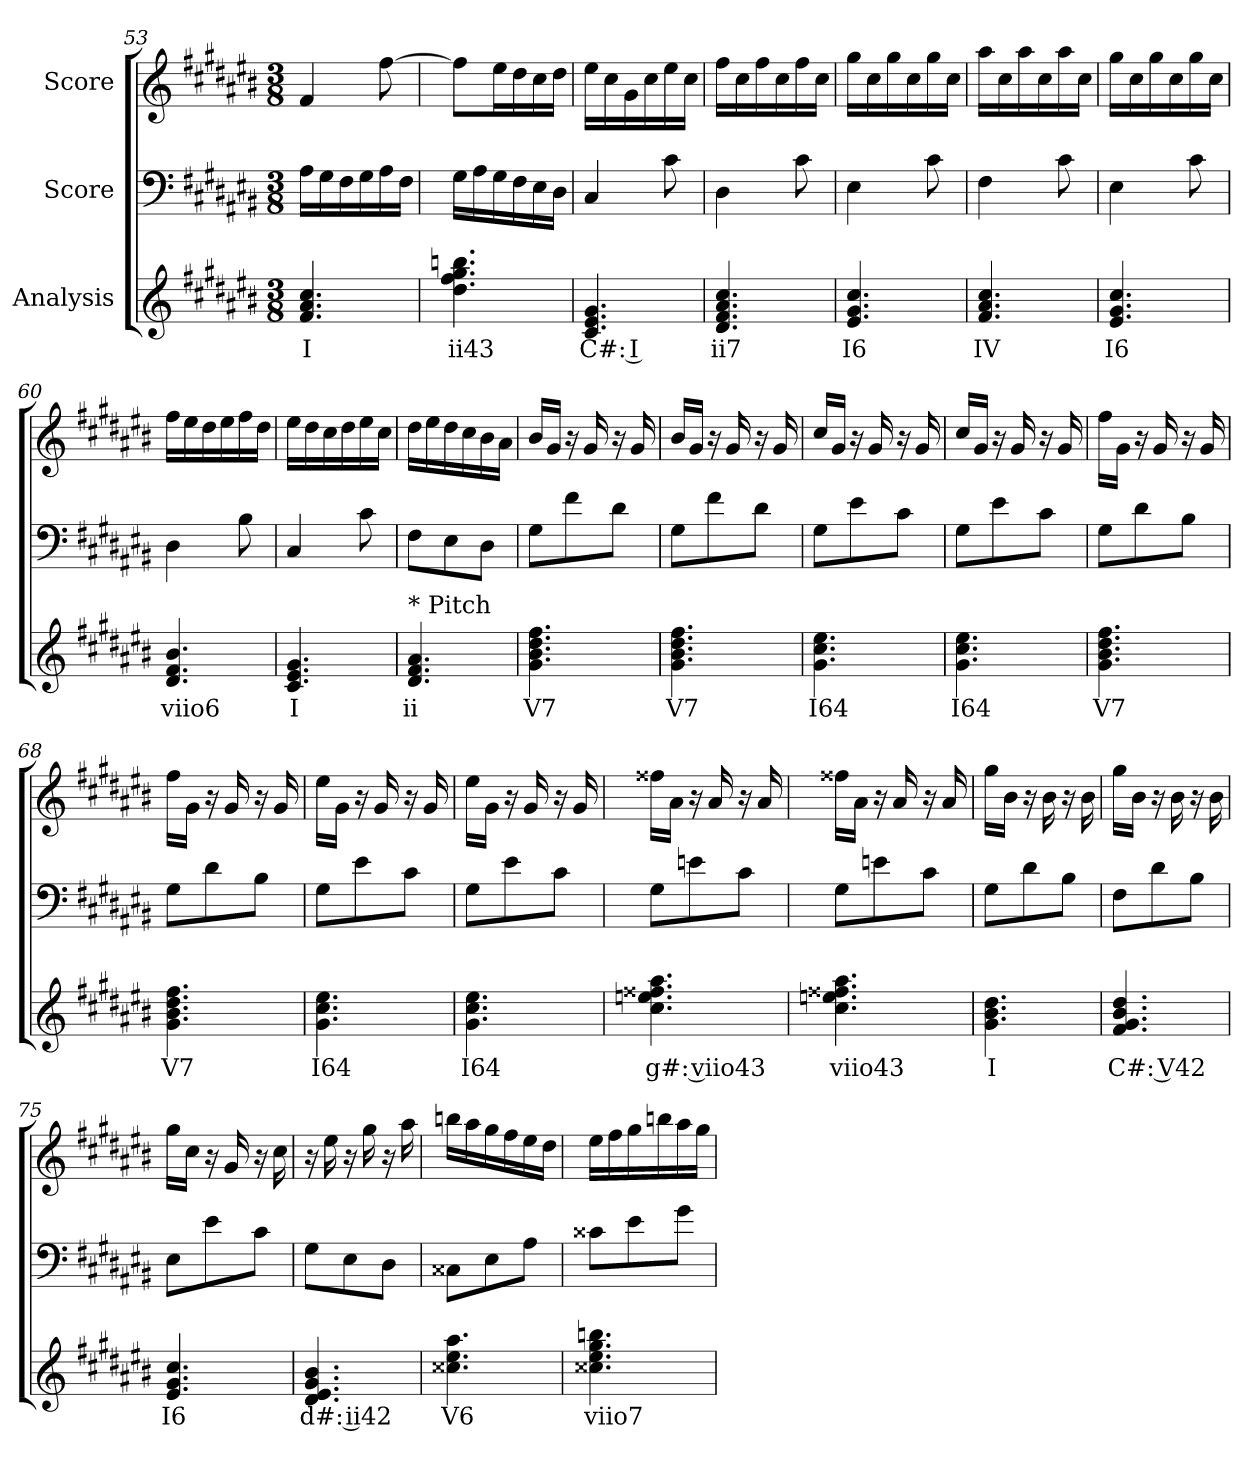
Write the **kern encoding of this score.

**kern	**text	**kern	**kern
*part3	*part3	*part2	*part1
*staff3	*staff3	*staff2	*staff1
*I"Analysis	*	*I"Score	*I"Score
*	*	*clefF4	*clefG2
*k[f#c#g#d#a#e#b#]	*	*k[f#c#g#d#a#e#b#]	*k[f#c#g#d#a#e#b#]
*M3/8	*	*M3/8	*M3/8
=53	=53	=53	=53
4.f# 4.a# 4.cc#	I	16A#\LL	4f#/
.	.	16G#\	.
.	.	16F#\	.
.	.	16G#\	.
.	.	16A#\	[8ff#\
.	.	16F#\JJ	.
=54	=54	=54	=54
4.dd# 4.ff# 4.gg# 4.bbn	ii43	16G#\LL	8ff#\L]
.	.	16A#\	.
.	.	16G#\	16ee#\L
.	.	16F#\	16dd#\
.	.	16E#\	16cc#\
.	.	16D#\JJ	16dd#\JJ
!!LO:LB:g=z
=55	=55	=55	=55
4.c# 4.e# 4.g#	C#: I	4C#/	16ee#\LL
.	.	.	16cc#\
.	.	.	16g#\
.	.	.	16cc#\
.	.	8c#\	16ee#\
.	.	.	16cc#\JJ
=56	=56	=56	=56
4.d# 4.f# 4.a# 4.cc#	ii7	4D#\	16ff#\LL
.	.	.	16cc#\
.	.	.	16ff#\
.	.	.	16cc#\
.	.	8c#\	16ff#\
.	.	.	16cc#\JJ
=57	=57	=57	=57
4.e# 4.g# 4.cc#	I6	4E#\	16gg#\LL
.	.	.	16cc#\
.	.	.	16gg#\
.	.	.	16cc#\
.	.	8c#\	16gg#\
.	.	.	16cc#\JJ
=58	=58	=58	=58
4.f# 4.a# 4.cc#	IV	4F#\	16aa#\LL
.	.	.	16cc#\
.	.	.	16aa#\
.	.	.	16cc#\
.	.	8c#\	16aa#\
.	.	.	16cc#\JJ
=59	=59	=59	=59
4.e# 4.g# 4.cc#	I6	4E#\	16gg#\LL
.	.	.	16cc#\
.	.	.	16gg#\
.	.	.	16cc#\
.	.	8c#\	16gg#\
.	.	.	16cc#\JJ
!!LO:LB:g=z
=60	=60	=60	=60
4.d# 4.f# 4.b#	viio6	4D#\	16ff#\LL
.	.	.	16ee#\
.	.	.	16dd#\
.	.	.	16ee#\
.	.	8B#\	16ff#\
.	.	.	16dd#\JJ
=61	=61	=61	=61
4.c# 4.e# 4.g#	I	4C#/	16ee#\LL
.	.	.	16dd#\
.	.	.	16cc#\
.	.	.	16dd#\
.	.	8c#\	16ee#\
.	.	.	16cc#\JJ
=62	=62	=62	=62
!LO:TX:t=* Pitch	!	!	!
4.d# 4.f# 4.a#	ii	8F#\L	16dd#\LL
.	.	.	16ee#\
.	.	8E#\	16dd#\
.	.	.	16cc#\
.	.	8D#\J	16b#\
.	.	.	16a#\JJ
=63	=63	=63	=63
4.g# 4.b# 4.dd# 4.ff#	V7	8G#\L	16b#/LL
.	.	.	16g#/JJ
.	.	8f#\	16r
.	.	.	16g#/
.	.	8d#\J	16r
.	.	.	16g#/
=64	=64	=64	=64
4.g# 4.b# 4.dd# 4.ff#	V7	8G#\L	16b#/LL
.	.	.	16g#/JJ
.	.	8f#\	16r
.	.	.	16g#/
.	.	8d#\J	16r
.	.	.	16g#/
!!LO:PB:g=z
=65	=65	=65	=65
4.g# 4.cc# 4.ee#	I64	8G#\L	16cc#/LL
.	.	.	16g#/JJ
.	.	8e#\	16r
.	.	.	16g#/
.	.	8c#\J	16r
.	.	.	16g#/
=66	=66	=66	=66
4.g# 4.cc# 4.ee#	I64	8G#\L	16cc#/LL
.	.	.	16g#/JJ
.	.	8e#\	16r
.	.	.	16g#/
.	.	8c#\J	16r
.	.	.	16g#/
=67	=67	=67	=67
4.g# 4.b# 4.dd# 4.ff#	V7	8G#\L	16ff#\LL
.	.	.	16g#\JJ
.	.	8d#\	16r
.	.	.	16g#/
.	.	8B#\J	16r
.	.	.	16g#/
=68	=68	=68	=68
4.g# 4.b# 4.dd# 4.ff#	V7	8G#\L	16ff#\LL
.	.	.	16g#\JJ
.	.	8d#\	16r
.	.	.	16g#/
.	.	8B#\J	16r
.	.	.	16g#/
=69	=69	=69	=69
4.g# 4.cc# 4.ee#	I64	8G#\L	16ee#\LL
.	.	.	16g#\JJ
.	.	8e#\	16r
.	.	.	16g#/
.	.	8c#\J	16r
.	.	.	16g#/
!!LO:LB:g=z
=70	=70	=70	=70
4.g# 4.cc# 4.ee#	I64	8G#\L	16ee#\LL
.	.	.	16g#\JJ
.	.	8e#\	16r
.	.	.	16g#/
.	.	8c#\J	16r
.	.	.	16g#/
=71	=71	=71	=71
4.cc# 4.een 4.ff##X 4.aa#	g#: viio43	8G#\L	16ff##X\LL
.	.	.	16a#\JJ
.	.	8en\	16r
.	.	.	16a#/
.	.	8c#\J	16r
.	.	.	16a#/
=72	=72	=72	=72
4.cc# 4.een 4.ff##X 4.aa#	viio43	8G#\L	16ff##X\LL
.	.	.	16a#\JJ
.	.	8en\	16r
.	.	.	16a#/
.	.	8c#\J	16r
.	.	.	16a#/
=73	=73	=73	=73
4.g# 4.b# 4.dd#	I	8G#\L	16gg#\LL
.	.	.	16b#\JJ
.	.	8d#\	16r
.	.	.	16b#\
.	.	8B#\J	16r
.	.	.	16b#\
=74	=74	=74	=74
4.f# 4.g# 4.b# 4.dd#	C#: V42	8F#\L	16gg#\LL
.	.	.	16b#\JJ
.	.	8d#\	16r
.	.	.	16b#\
.	.	8B#\J	16r
.	.	.	16b#\
!!LO:LB:g=z
=75	=75	=75	=75
4.e# 4.g# 4.cc#	I6	8E#\L	16gg#\LL
.	.	.	16cc#\JJ
.	.	8e#\	16r
.	.	.	16g#/
.	.	8c#\J	16r
.	.	.	16cc#\
=76	=76	=76	=76
4.d# 4.e# 4.g# 4.b#	d#: ii42	8G#\L	16r
.	.	.	16ee#\
.	.	8E#\	16r
.	.	.	16gg#\
.	.	8D#\J	16r
.	.	.	16aa#\
=77	=77	=77	=77
4.cc##X 4.ee# 4.aa#	V6	8C##X\L	16bbn\LL
.	.	.	16aa#\
.	.	8E#\	16gg#\
.	.	.	16ff#\
.	.	8A#\J	16ee#\
.	.	.	16dd#\JJ
=78	=78	=78	=78
4.cc##X 4.ee# 4.gg# 4.bbn	viio7	8c##X\L	16ee#\LL
.	.	.	16ff#\
.	.	8e#\	16gg#\
.	.	.	16bbn\
.	.	8g#\J	16aa#\
.	.	.	16gg#\JJ
=	=	=	=
*-	*-	*-	*-
